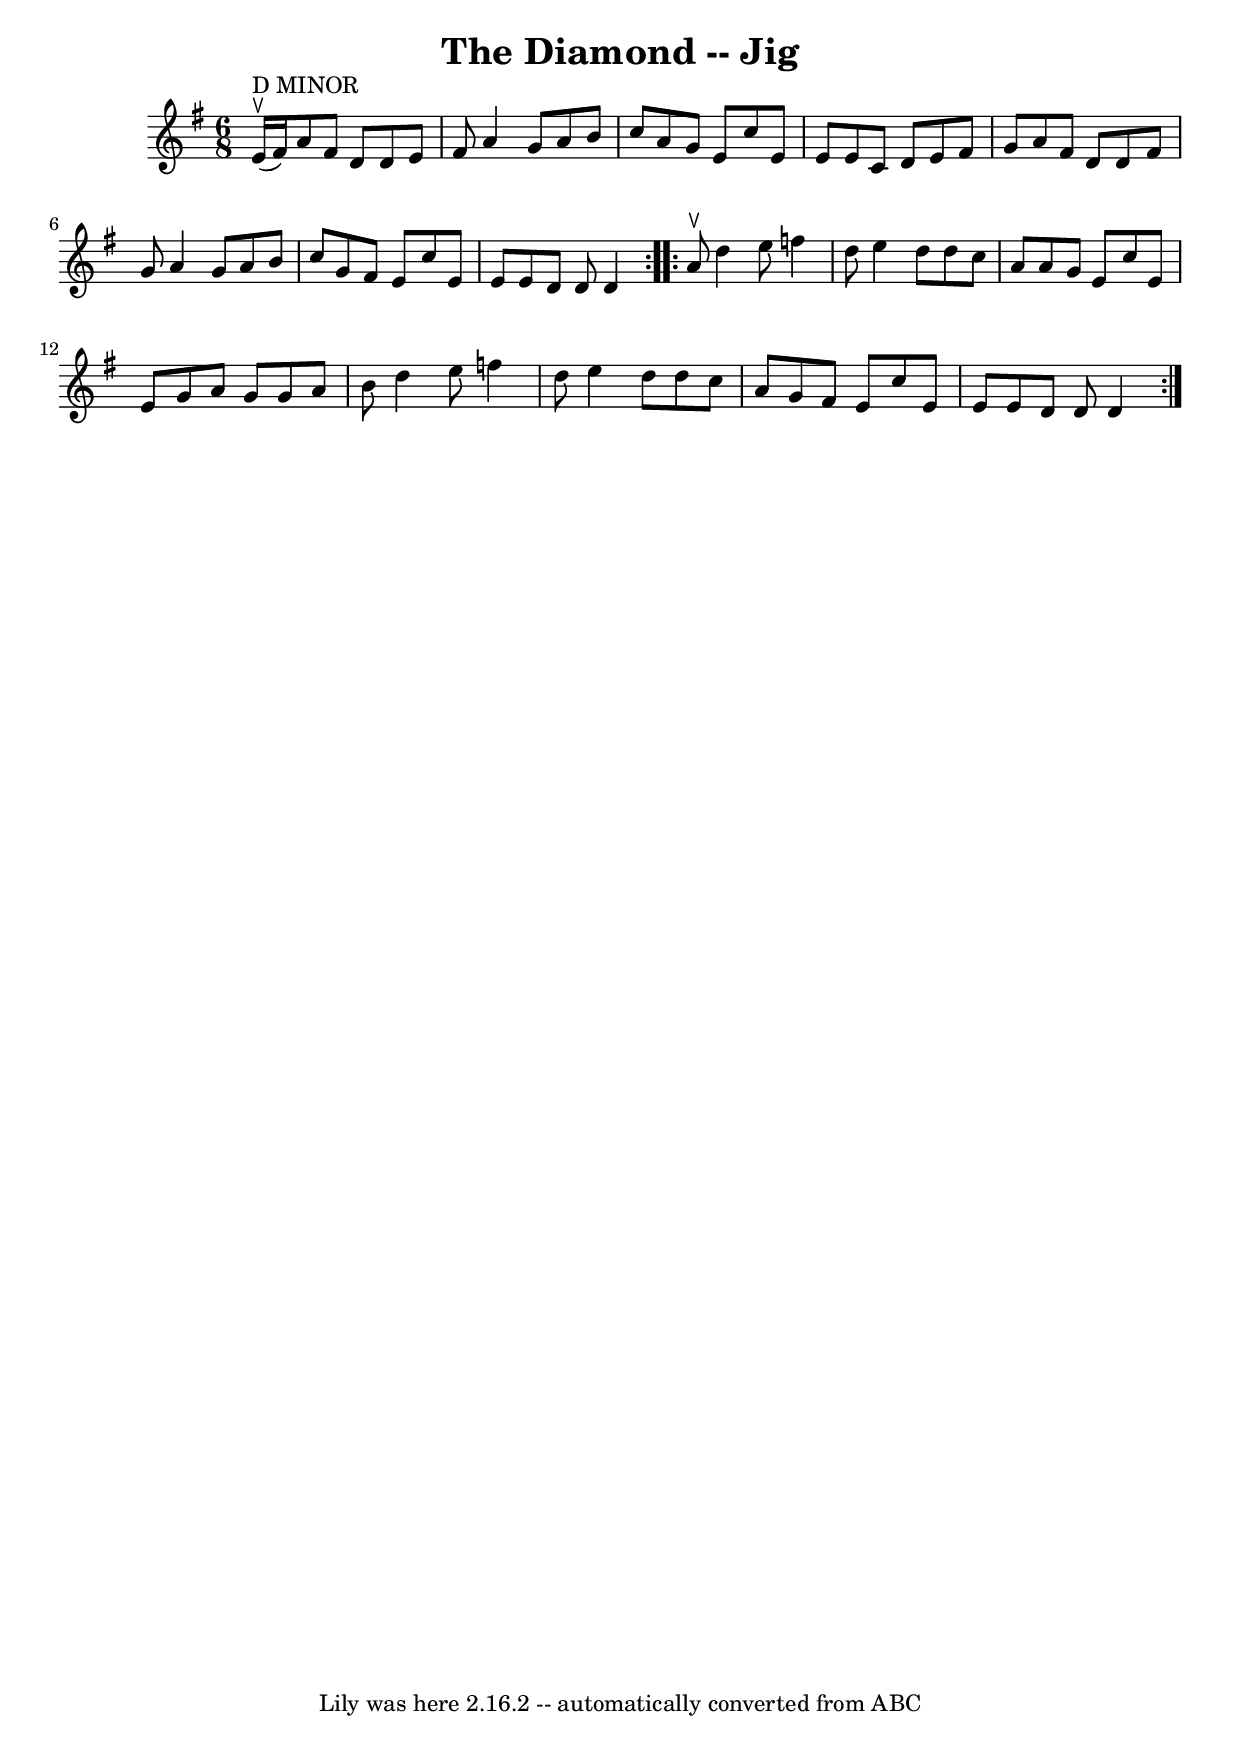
\version "2.7.40"
\include "Mammoth.ily"
\header {
	%% book = "Ryan's Mammoth Collection"
	crossRefNumber = "1"
	footnotes = "\\\\The D Minor stat:ement over the first bar does not agree with the\\\\one sharp key signiture."
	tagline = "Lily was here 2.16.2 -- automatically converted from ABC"
	title = "The Diamond -- Jig"
}
voicedefault =  {


\repeat volta 2 {
\time 6/8 % D Minor?
 \key d \mixolydian e'16^"D MINOR"^\ltoe(fis'16) |
 a'8    
fis'8 d'8 d'8 e'8 fis'8  |
 a'4 g'8 a'8 b'8    
c''8  |
 a'8 g'8 e'8 c''8 e'8 e'8  |
 e'8 c'8 
 d'8 e'8 fis'8 g'8  |
 a'8 fis'8 d'8 d'8 fis'8 
 g'8  |
 a'4 g'8 a'8 b'8 c''8  |
 g'8 fis'8    
e'8 c''8 e'8 e'8  |
 e'8 d'8 d'8 d'4  
} \repeat volta 2 { a'8^\ltoe |
 d''4 e''8 f''4 d''8  
|
 e''4 d''8 d''8 c''8 a'8  |
 a'8 g'8 e'8    
c''8 e'8 e'8  |
 g'8 a'8 g'8 g'8 a'8 b'8  |
 
 d''4 e''8 f''4 d''8  |
 e''4 d''8 d''8 c''8    
a'8  |
 g'8 fis'8 e'8 c''8 e'8 e'8  |
 e'8    
d'8 d'8 d'4  }   
}

\score{
    <<

	\context Staff="default"
	{
	    \voicedefault 
	}

    >>
	\layout {
	}
	\midi {}
}
